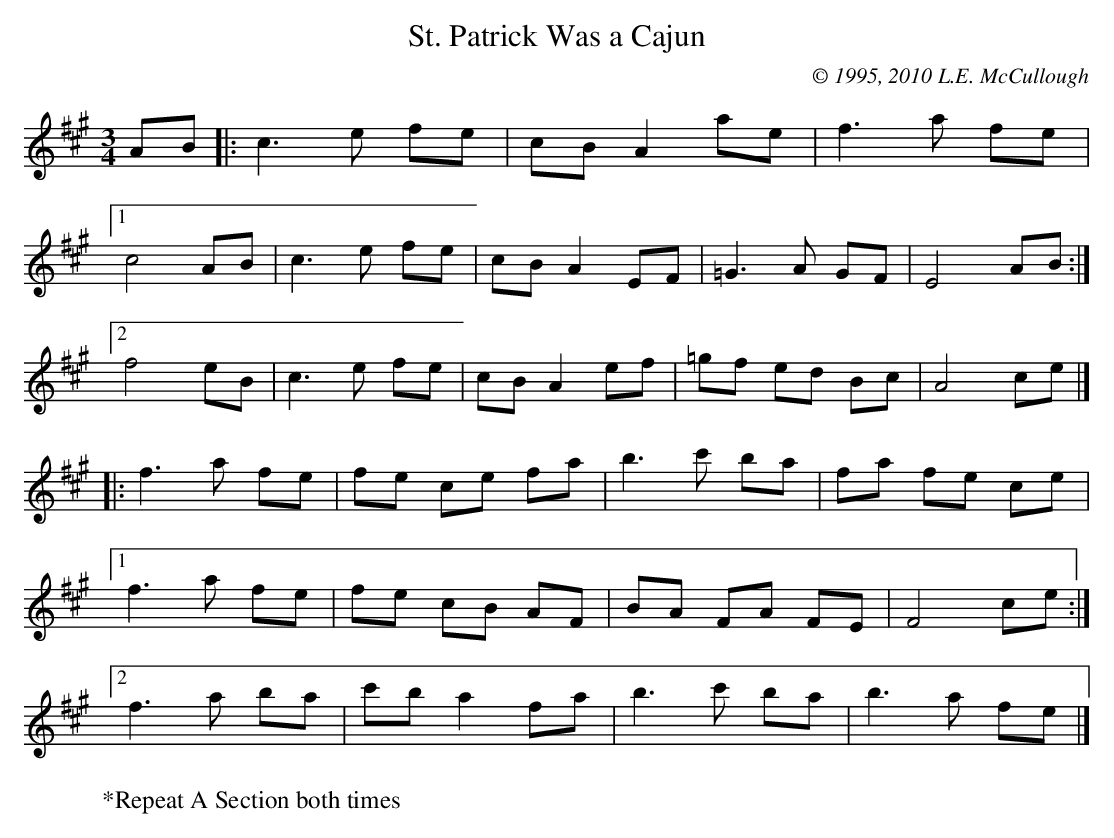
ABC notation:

X:1
T:St. Patrick Was a Cajun
C:© 1995, 2010 L.E. McCullough
M:3/4
L:1/8
K:A
AB|:c3e fe|cB A2 ae|f3a fe|
[1 c4 AB|c3e fe|cB A2 EF|=G3A GF|E4 AB:|
[2 f4 eB|c3e fe|cB A2 ef|=gf ed Bc|A4 ce|]
|: f3a fe|fe ce fa|b3c' ba|fa fe ce|
[1 f3a fe|fe cB AF|BA FA FE|F4 ce:|
[2 f3a ba|c'b a2 fa|b3c' ba|b3a fe|]
W:*Repeat A Section both times
W:
W:
W:
W:
